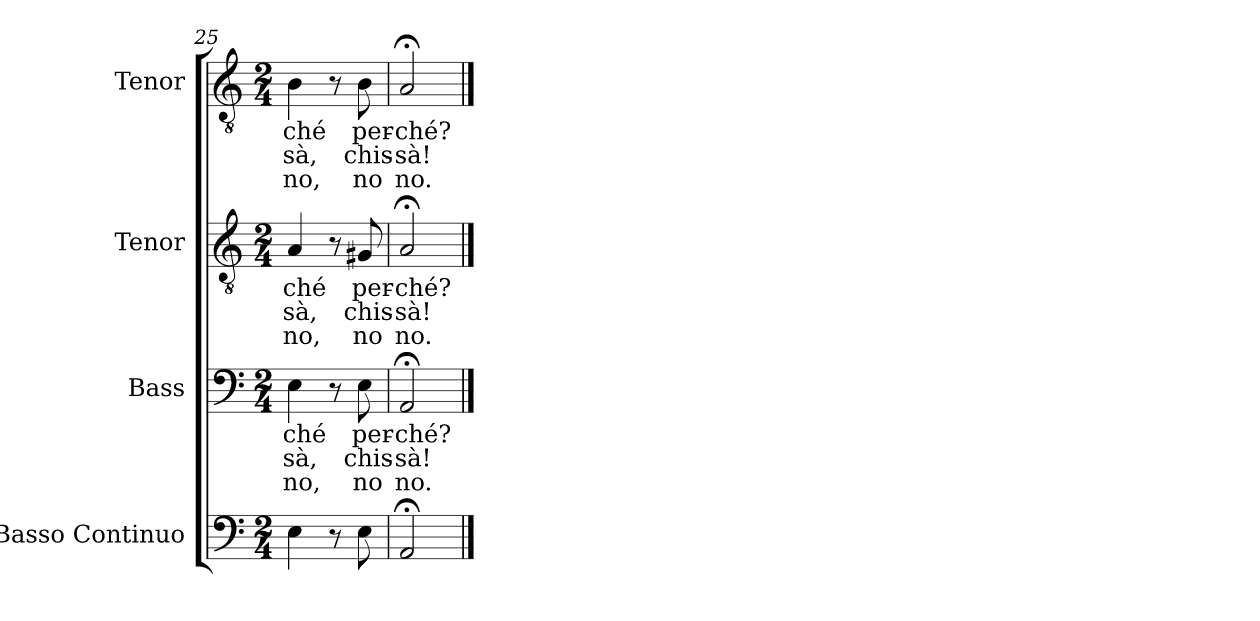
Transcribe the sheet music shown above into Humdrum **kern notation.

**kern	**kern	**text	**text	**text	**kern	**text	**text	**text	**kern	**text	**text	**text
*part4	*part3	*part3	*part3	*part3	*part2	*part2	*part2	*part2	*part1	*part1	*part1	*part1
*staff4	*staff3	*staff3	*staff3	*staff3	*staff2	*staff2	*staff2	*staff2	*staff1	*staff1	*staff1	*staff1
*I"Basso Continuo	*I"Bass	*	*	*	*I"Tenor	*	*	*	*I"Tenor	*	*	*
*	*I'B.	*	*	*	*I'T.	*	*	*	*I'T.	*	*	*
*clefF4	*clefF4	*	*	*	*clefGv2	*	*	*	*clefGv2	*	*	*
*ITrd7c12	*	*	*	*	*ITrd7c12	*	*	*	*ITrd7c12	*	*	*
*k[]	*k[]	*	*	*	*k[]	*	*	*	*k[]	*	*	*
*C:	*C:	*	*	*	*C:	*	*	*	*C:	*	*	*
*M2/4	*M2/4	*	*	*	*M2/4	*	*	*	*M2/4	*	*	*
=25	=25	=25	=25	=25	=25	=25	=25	=25	=25	=25	=25	=25
!	!	!LO:LY:b:color=#000000	!LO:LY:b:color=#000000	!LO:LY:b:color=#000000	!	!	!	!	!	!	!	!
!	!	!	!	!	!	!LO:LY:b:color=#000000	!LO:LY:b:color=#000000	!LO:LY:b:color=#000000	!	!	!	!
!	!	!	!	!	!	!	!	!	!	!LO:LY:b:color=#000000	!LO:LY:b:color=#000000	!LO:LY:b:color=#000000
4EEi\	4Ei\	-ché	-sà,	no,	4AAi/	-ché	-sà,	no,	4BBi\	-ché	-sà,	no,
8r	8r	.	.	.	8r	.	.	.	8r	.	.	.
!	!	!LO:LY:b:color=#000000	!LO:LY:b:color=#000000	!LO:LY:b:color=#000000	!	!	!	!	!	!	!	!
!	!	!	!	!	!	!LO:LY:b:color=#000000	!LO:LY:b:color=#000000	!LO:LY:b:color=#000000	!	!	!	!
!	!	!	!	!	!	!	!	!	!	!LO:LY:b:color=#000000	!LO:LY:b:color=#000000	!LO:LY:b:color=#000000
8EEi\	8Ei\	per-	chis-	no	8GG#Xi/	per-	chis-	no	8BBi\	per-	chis-	no
=26	=26	=26	=26	=26	=26	=26	=26	=26	=26	=26	=26	=26
!	!	!LO:LY:b:color=#000000	!LO:LY:b:color=#000000	!LO:LY:b:color=#000000	!	!	!	!	!	!	!	!
!	!	!	!	!	!	!LO:LY:b:color=#000000	!LO:LY:b:color=#000000	!LO:LY:b:color=#000000	!	!	!	!
!	!	!	!	!	!	!	!	!	!	!LO:LY:b:color=#000000	!LO:LY:b:color=#000000	!LO:LY:b:color=#000000
2AAA;i/	2AA;i/	-ché?	-sà!	no.	2AA;i/	-ché?	-sà!	no.	2AA;i/	-ché?	-sà!	no.
==	==	==	==	==	==	==	==	==	==	==	==	==
*-	*-	*-	*-	*-	*-	*-	*-	*-	*-	*-	*-	*-
